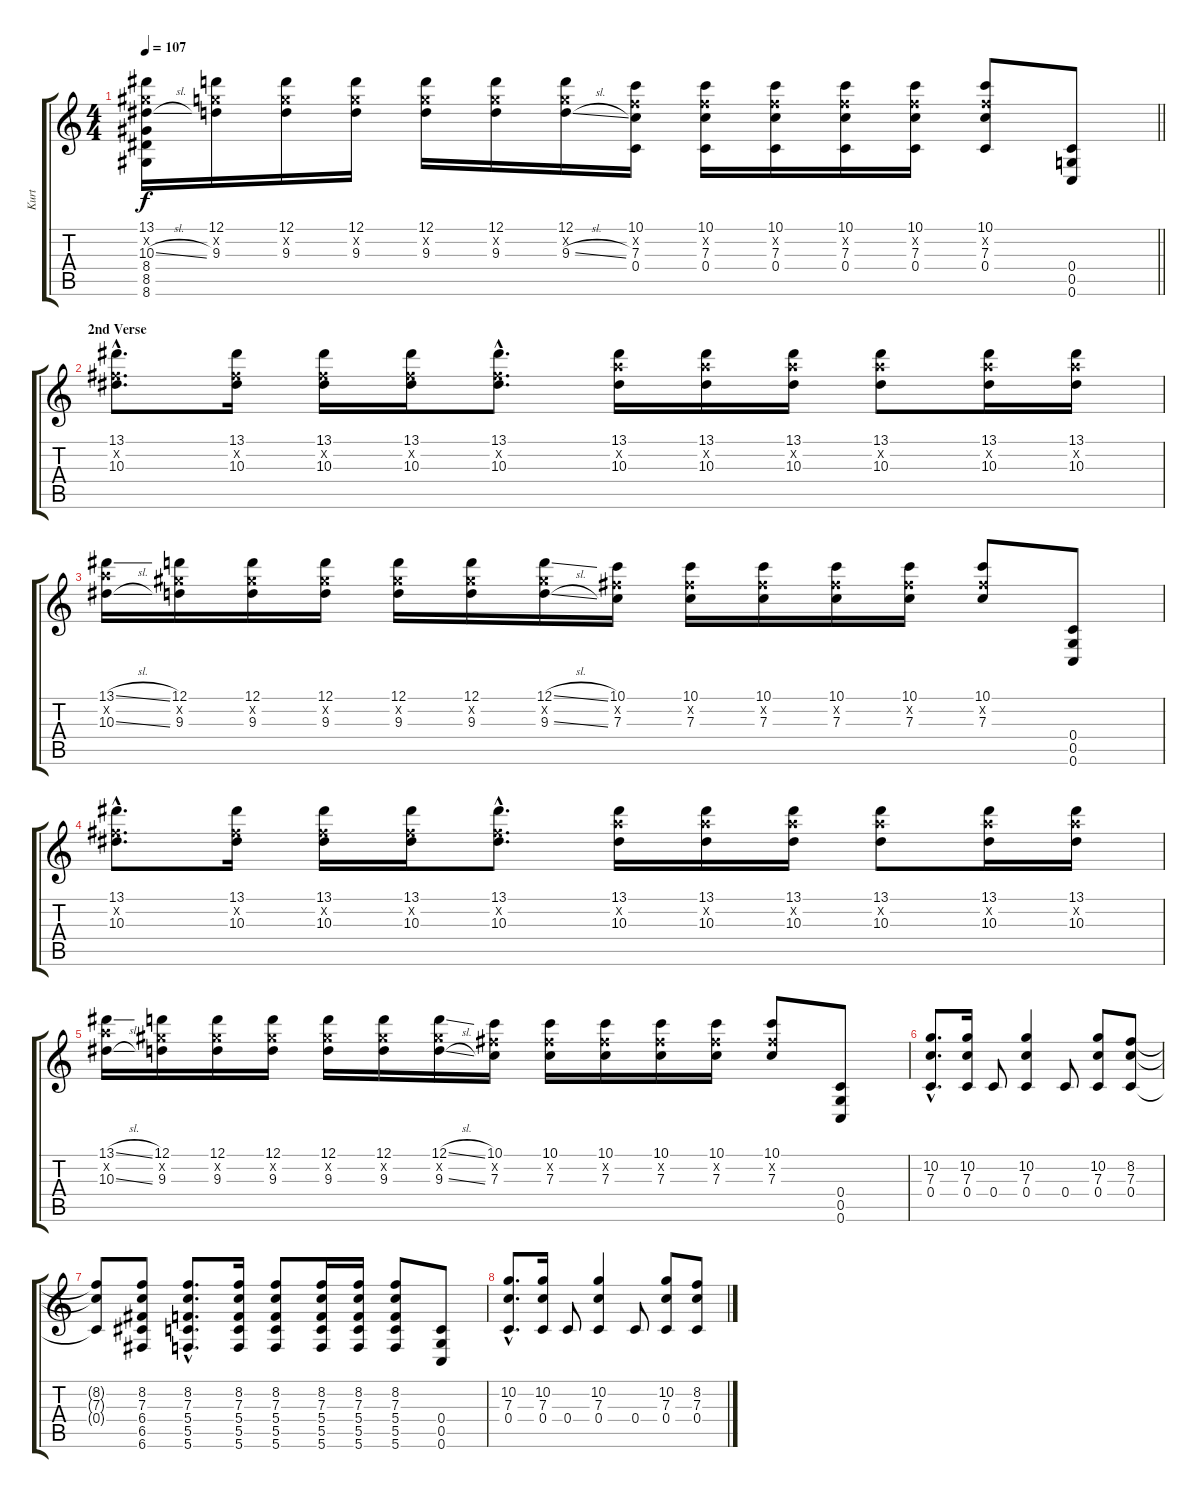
\track ("Kurt" "Kurt") {instrument distortionguitar}
\staff {score tabs}
\tuning (D4 A3 F3 C3 G2 C2) {hide}
\ts (4 4)
\tempo 107
\clef g2
\barLineRight lightlight
\ks c
(13.1 11.2{x} 10.3{sl} 8.4 8.5 8.6).16{dy f} (12.1 10.2{x} 9.3).16 (12.1 10.2{x} 9.3).16 (12.1 10.2{x} 9.3).16 (12.1 10.2{x} 9.3).16 (12.1 10.2{x} 9.3).16 (12.1 10.2{x} 9.3{sl}).16 (10.1 8.2{x} 7.3 0.4).16 (10.1 8.2{x} 7.3 0.4).16 (10.1 8.2{x} 7.3 0.4).16 (10.1 8.2{x} 7.3 0.4).16 (10.1 8.2{x} 7.3 0.4).16 (10.1 8.2{x} 7.3 0.4).8 (0.4 0.5 0.6).8 |
\section ("" "2nd Verse")
(13.1{hac} 9.2{hac x} 10.3{hac}).8{d} (13.1 9.2{x} 10.3).16 (13.1 9.2{x} 10.3).16 (13.1 9.2{x} 10.3).16 (13.1{hac} 9.2{hac x} 10.3{hac}).8{d} (13.1 12.2{x} 10.3).16 (13.1 12.2{x} 10.3).16 (13.1 12.2{x} 10.3).16 (13.1 12.2{x} 10.3).8 (13.1 12.2{x} 10.3).16 (13.1 12.2{x} 10.3).16 |
(13.1{sl} 12.2{x} 10.3{sl}).16 (12.1 11.2{x} 9.3).16 (12.1 11.2{x} 9.3).16 (12.1 11.2{x} 9.3).16 (12.1 11.2{x} 9.3).16 (12.1 11.2{x} 9.3).16 (12.1{sl} 11.2{x} 9.3{sl}).16 (10.1 9.2{x} 7.3).16 (10.1 9.2{x} 7.3).16 (10.1 9.2{x} 7.3).16 (10.1 9.2{x} 7.3).16 (10.1 9.2{x} 7.3).16 (10.1 9.2{x} 7.3).8 (0.4 0.5 0.6).8 |
(13.1{hac} 9.2{hac x} 10.3{hac}).8{d} (13.1 9.2{x} 10.3).16 (13.1 9.2{x} 10.3).16 (13.1 9.2{x} 10.3).16 (13.1{hac} 9.2{hac x} 10.3{hac}).8{d} (13.1 12.2{x} 10.3).16 (13.1 12.2{x} 10.3).16 (13.1 12.2{x} 10.3).16 (13.1 12.2{x} 10.3).8 (13.1 12.2{x} 10.3).16 (13.1 12.2{x} 10.3).16 |
(13.1{sl} 12.2{x} 10.3{sl}).16 (12.1 11.2{x} 9.3).16 (12.1 11.2{x} 9.3).16 (12.1 11.2{x} 9.3).16 (12.1 11.2{x} 9.3).16 (12.1 11.2{x} 9.3).16 (12.1{sl} 11.2{x} 9.3{sl}).16 (10.1 9.2{x} 7.3).16 (10.1 9.2{x} 7.3).16 (10.1 9.2{x} 7.3).16 (10.1 9.2{x} 7.3).16 (10.1 9.2{x} 7.3).16 (10.1 9.2{x} 7.3).8 (0.4 0.5 0.6).8 |
(10.2{hac} 7.3{hac} 0.4{hac}).8{d} (10.2 7.3 0.4).16 0.4.8 (10.2 7.3 0.4).4 0.4.8 (10.2 7.3 0.4).8 (8.2 7.3 0.4).8 |
(8.2{t} 7.3{t} 0.4{t}).8 (8.2 7.3 6.4 6.5 6.6).8 (8.2{hac} 7.3{hac} 5.4{hac} 5.5{hac} 5.6{hac}).8{d} (8.2 7.3 5.4 5.5 5.6).16 (8.2 7.3 5.4 5.5 5.6).8 (8.2 7.3 5.4 5.5 5.6).16 (8.2 7.3 5.4 5.5 5.6).16 (8.2 7.3 5.4 5.5 5.6).8 (0.4 0.5 0.6).8 |
(10.2{hac} 7.3{hac} 0.4{hac}).8{d} (10.2 7.3 0.4).16 0.4.8 (10.2 7.3 0.4).4 0.4.8 (10.2 7.3 0.4).8 (8.2 7.3 0.4).8
